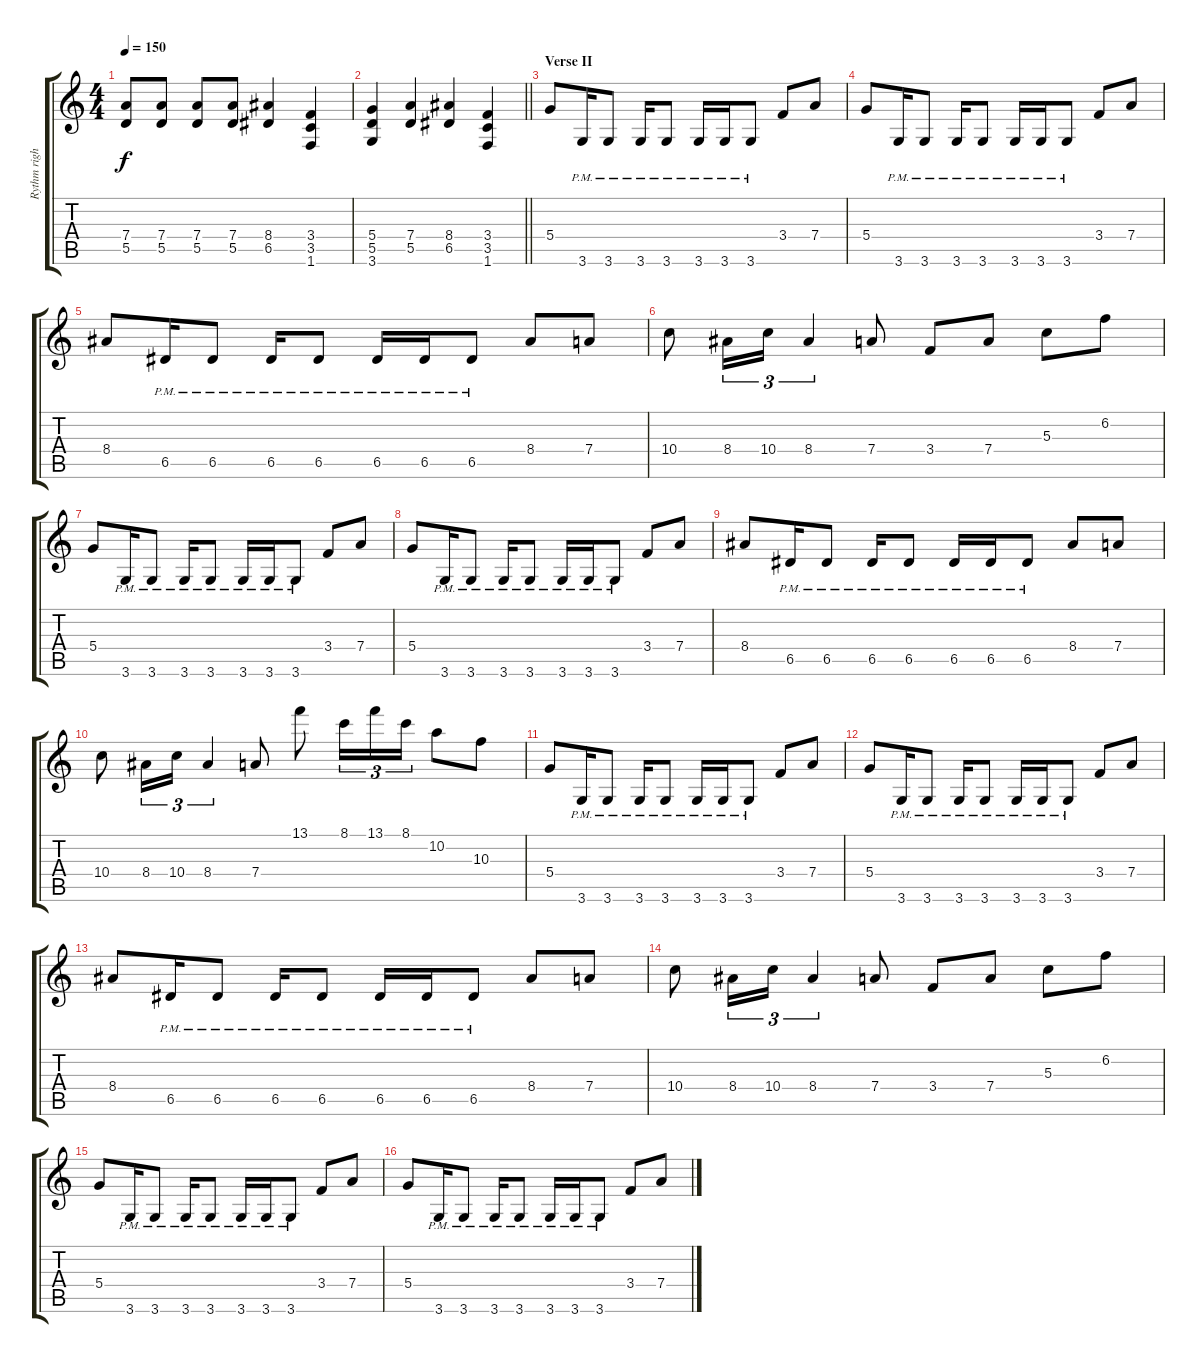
\track ("Rythm right" "Rythm righ") {instrument distortionguitar}
\staff {score tabs}
\tuning (E4 B3 G3 D3 A2 E2) {hide}
\ts (4 4)
\tempo 150
\clef g2
\ks c
(7.4 5.5).8{dy f} (7.4 5.5).8 (7.4 5.5).8 (7.4 5.5).8 (8.4 6.5).4 (3.4 3.5 1.6).4 |
\barLineRight lightlight
(5.4 5.5 3.6).4 (7.4 5.5).4 (8.4 6.5).4 (3.4 3.5 1.6).4 |
\section ("" "Verse II")
5.4.8 3.6{pm}.16 3.6{pm}.8 3.6{pm}.16 3.6{pm}.8 3.6{pm}.16 3.6{pm}.16 3.6{pm}.8 3.4.8 7.4.8 |
5.4.8 3.6{pm}.16 3.6{pm}.8 3.6{pm}.16 3.6{pm}.8 3.6{pm}.16 3.6{pm}.16 3.6{pm}.8 3.4.8 7.4.8 |
8.4.8 6.5{pm}.16 6.5{pm}.8 6.5{pm}.16 6.5{pm}.8 6.5{pm}.16 6.5{pm}.16 6.5{pm}.8 8.4.8 7.4.8 |
10.4.8 8.4.16{tu (3 2)} 10.4.16{tu (3 2)} 8.4.4{tu (3 2)} 7.4.8 3.4.8 7.4.8 5.3.8 6.2.8 |
5.4.8 3.6{pm}.16 3.6{pm}.8 3.6{pm}.16 3.6{pm}.8 3.6{pm}.16 3.6{pm}.16 3.6{pm}.8 3.4.8 7.4.8 |
5.4.8 3.6{pm}.16 3.6{pm}.8 3.6{pm}.16 3.6{pm}.8 3.6{pm}.16 3.6{pm}.16 3.6{pm}.8 3.4.8 7.4.8 |
8.4.8 6.5{pm}.16 6.5{pm}.8 6.5{pm}.16 6.5{pm}.8 6.5{pm}.16 6.5{pm}.16 6.5{pm}.8 8.4.8 7.4.8 |
10.4.8 8.4.16{tu (3 2)} 10.4.16{tu (3 2)} 8.4.4{tu (3 2)} 7.4.8 13.1.8 8.1.16{tu (3 2)} 13.1.16{tu (3 2)} 8.1.16{tu (3 2)} 10.2.8 10.3.8 |
5.4.8 3.6{pm}.16 3.6{pm}.8 3.6{pm}.16 3.6{pm}.8 3.6{pm}.16 3.6{pm}.16 3.6{pm}.8 3.4.8 7.4.8 |
5.4.8 3.6{pm}.16 3.6{pm}.8 3.6{pm}.16 3.6{pm}.8 3.6{pm}.16 3.6{pm}.16 3.6{pm}.8 3.4.8 7.4.8 |
8.4.8 6.5{pm}.16 6.5{pm}.8 6.5{pm}.16 6.5{pm}.8 6.5{pm}.16 6.5{pm}.16 6.5{pm}.8 8.4.8 7.4.8 |
10.4.8 8.4.16{tu (3 2)} 10.4.16{tu (3 2)} 8.4.4{tu (3 2)} 7.4.8 3.4.8 7.4.8 5.3.8 6.2.8 |
5.4.8 3.6{pm}.16 3.6{pm}.8 3.6{pm}.16 3.6{pm}.8 3.6{pm}.16 3.6{pm}.16 3.6{pm}.8 3.4.8 7.4.8 |
5.4.8 3.6{pm}.16 3.6{pm}.8 3.6{pm}.16 3.6{pm}.8 3.6{pm}.16 3.6{pm}.16 3.6{pm}.8 3.4.8 7.4.8
